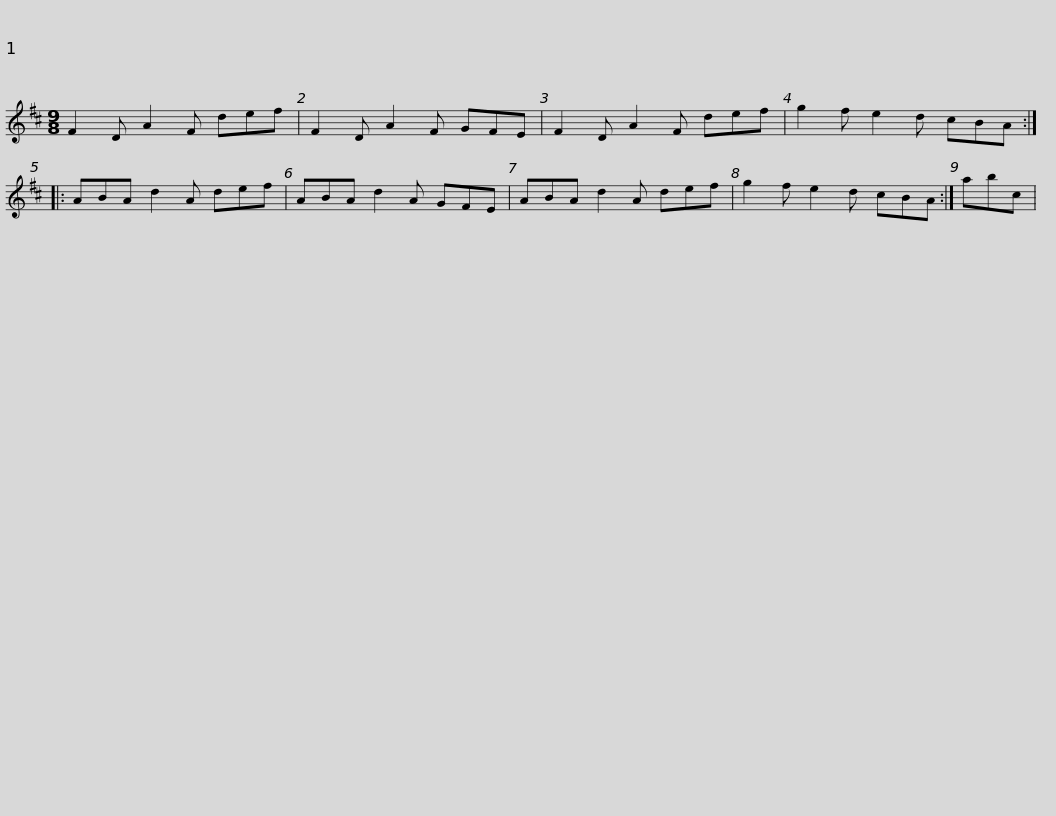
X:1
L:1/8
M:9/8
I:linebreak $
K:D
V:1 treble
V:1
 F2 D A2 F def | F2 D A2 F GFE | F2 D A2 F def | g2 f e2 d cBA :: ABA d2 A def |$ %5
 ABA d2 A GFE | ABA d2 A def | g2 f e2 d cBA :| abc | %9
